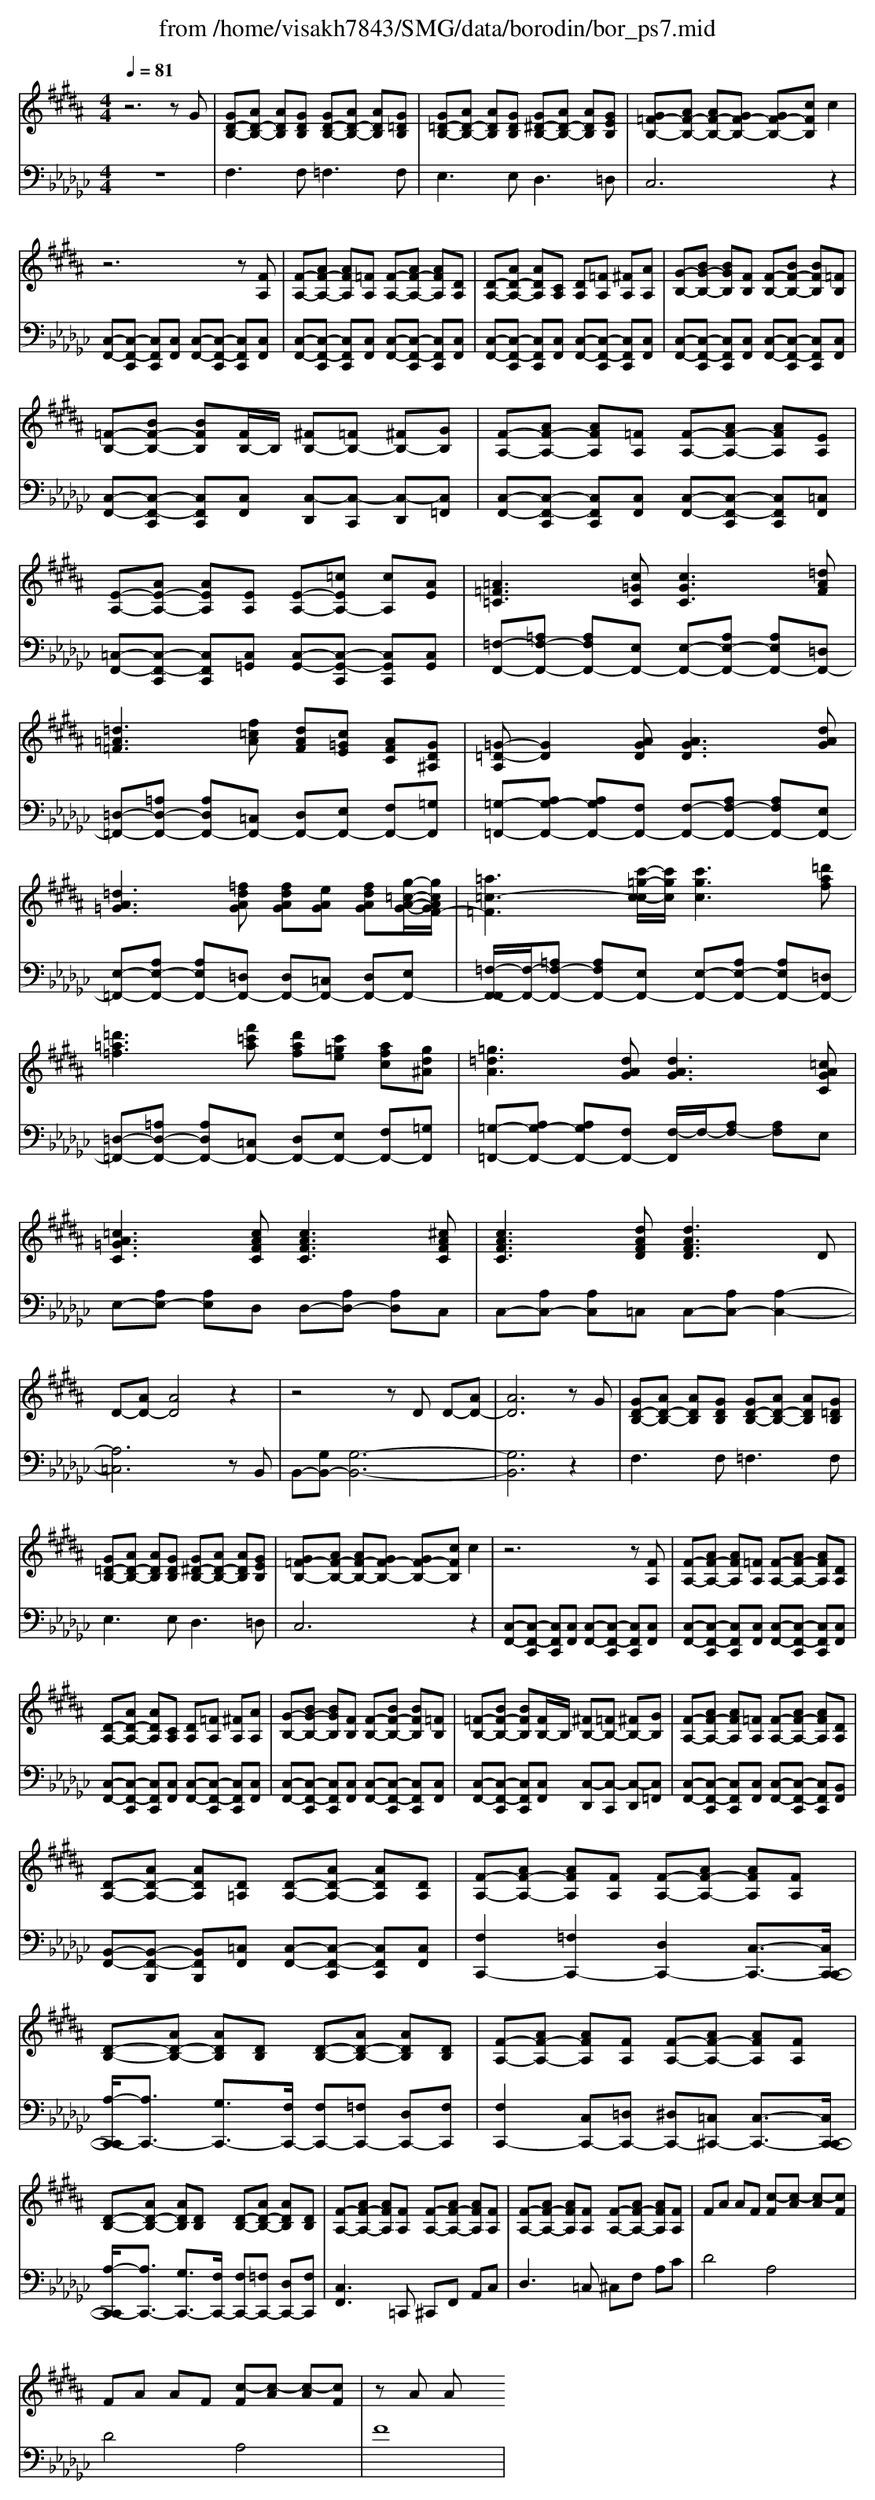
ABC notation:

X:1
T: from /home/visakh7843/SMG/data/borodin/bor_ps7.mid
M: 4/4
L: 1/8
Q:1/4=81
K:Gb % 6 flats
V:1
K:B % 449 sharps
z6 zG| \
[GD-B,-][AD-B,-] [ADB,][GDB,] [GD-B,-][AD-B,-] [ADB,][G=DB,]| \
[G=D-B,-][AD-B,-] [ADB,][GDB,] [G^D-B,-][AD-B,-] [ADB,][GEB,]| \
[G=F-B,-][AF-B,-] [AF-B,-][GF-B,-] [GF-B,-][cFB,] c2|
z6 z[FA,]| \
[F-A,-][AF-A,-] [AFA,][=FA,] [F-A,-][AF-A,-] [AFA,][DA,]| \
[D-A,-][AD-A,-] [ADA,][CA,] [DA,][=FA,] [^FA,][AA,]| \
[G-B,-][BG-B,-] [BGB,][FB,] [F-B,-][BF-B,-] [BFB,][=FB,]|
[=F-B,-][BF-B,-] [BFB,][FB,-]/2B,/2 [^FB,-][=FB,-] [^FB,-][GB,]| \
[F-A,-][AF-A,-] [AFA,][=FA,] [F-A,-][AF-A,-] [AFA,][EA,]| \
[E-A,-][AE-A,-] [AEA,][EA,] [E-A,-][=cEA,-] [cA,][AE]| \
[=A=F=C]3[c=GC] [cGC]3[=dAF]|
[=d=A=F]3[f=cA] [dAF][c=GE] [AFC][GD^A,]| \
[=G-=D-A,][GD]2[AGD] [AGD]3[dAG]| \
[=dA=G]3[=fdAG] [fdAG][eAG] [fdAG][g-=c-A-G-]/2[gcAGF-]/2| \
[=a=c-=F]3[c'-=g-c-c]/2[c'gc]/2 [c'gc]3[=d'af]|
[=d'=a=f]3[f'=c'a] [d'af][c'=ge] [afc][gd^A]| \
[=g=dA]3[dAG] [dAG]3[=cAGC]| \
[=cA=GC]3[cAFC] [cAFC]3[^cAFC]| \
[cAFC]3[dAFD] [dAFD]3D|
D-[AD-] [AD]4 z2| \
z4 zD D-[AD-]| \
[AD]6 zG| \
[GD-B,-][AD-B,-] [ADB,][GDB,] [GD-B,-][AD-B,-] [ADB,][G=DB,]|
[G=D-B,-][AD-B,-] [ADB,][GDB,] [G^D-B,-][AD-B,-] [ADB,][GEB,]| \
[G=F-B,-][AF-B,-] [AF-B,-][GF-B,-] [GF-B,-][cFB,] c2| \
z6 z[FA,]| \
[F-A,-][AF-A,-] [AFA,][=FA,] [F-A,-][AF-A,-] [AFA,][DA,]|
[D-A,-][AD-A,-] [ADA,][CA,] [DA,][=FA,] [^FA,][AA,]| \
[G-B,-][BG-B,-] [BGB,][FB,] [F-B,-][BF-B,-] [BFB,][=FB,]| \
[=F-B,-][BF-B,-] [BFB,][FB,-]/2B,/2 [^FB,-][=FB,-] [^FB,-][GB,]| \
[F-A,-][AF-A,-] [AFA,][=FA,] [F-A,-][AF-A,-] [AFA,][DA,]|
[D-A,-][AD-A,-] [ADA,][D=A,] [D-A,-][AD-A,-] [ADA,][DA,]| \
[F-A,-][AF-A,-] [AFA,][FA,] [F-A,-][AF-A,-] [AFA,][FA,]| \
[D-B,-][AD-B,-] [ADB,][DB,] [D-B,-][AD-B,-] [ADB,][DB,]| \
[F-A,-][AF-A,-] [AFA,][FA,] [F-A,-][AF-A,-] [AFA,][FA,]|
[D-B,-][AD-B,-] [ADB,][DB,] [D-B,-][AD-B,-] [ADB,][DB,]| \
[F-A,-][AF-A,-] [AFA,][FA,] [F-A,-][AF-A,-] [AFA,][FA,]| \
[F-A,-][AF-A,-] [AFA,][FA,] [F-A,-][AF-A,-] [AFA,][FA,]| \
FA AF [c-F][c-A] [c-A][cF]|
FA AF [c-F][c-A] [c-A][cF]| \
zA A
V:2
z8| \
F,3F,2<=F,2F,| \
E,3E,2<D,2=D,| \
C,6 z2|
[C,-F,,-][C,-F,,-C,,] [C,F,,C,,][C,F,,] [C,-F,,-][C,-F,,-C,,] [C,F,,C,,][C,F,,]| \
[C,-F,,-][C,-F,,-C,,] [C,F,,C,,][C,F,,] [C,-F,,-][C,-F,,-C,,] [C,F,,C,,][C,F,,]| \
[C,-F,,-][C,-F,,-C,,] [C,F,,C,,][C,F,,] [C,-F,,-][C,-F,,-C,,] [C,F,,C,,][C,F,,]| \
[C,-F,,-][C,-F,,-C,,] [C,F,,C,,][C,F,,] [C,-F,,-][C,-F,,-C,,] [C,F,,C,,][C,F,,]|
[C,-F,,-][C,-F,,-C,,] [C,F,,C,,][C,F,,] [C,-D,,][C,-C,,] [C,-D,,][C,=F,,]| \
[C,-F,,-][C,-F,,-C,,] [C,F,,C,,][C,F,,] [C,-F,,-][C,-F,,-C,,] [C,F,,C,,][=C,F,,]| \
[=C,-F,,-][C,-F,,-C,,] [C,F,,C,,][C,=G,,] [C,-G,,-][C,-G,,-C,,] [C,G,,C,,][C,G,,]| \
[=F,-F,,-][=A,F,-F,,-] [A,F,F,,-][E,F,,-] [E,-F,,-][A,E,-F,,-] [A,E,F,,-][=D,F,,-]|
[=D,-=F,,-][=A,D,-F,,-] [A,D,F,,-][=C,F,,-] [D,F,,-][E,F,,-] [F,F,,-][=G,F,,]| \
[=G,-=F,,-][A,G,-F,,-] [A,G,F,,-][F,F,,-] [F,-F,,-][A,F,-F,,-] [A,F,F,,-][E,F,,-]| \
[E,-=F,,-][A,E,-F,,-] [A,E,F,,-][=D,F,,-] [D,F,,-][=C,F,,-] [D,F,,-][E,F,,-]| \
[=F,-F,,-F,,]/2[F,-F,,-]/2[=A,F,-F,,-] [A,F,F,,-][E,F,,-] [E,-F,,-][A,E,-F,,-] [A,E,F,,-][=D,F,,-]|
[=D,-=F,,-][=A,D,-F,,-] [A,D,F,,-][=C,F,,-] [D,F,,-][E,F,,-] [F,F,,-][=G,F,,]| \
[=G,-=F,,-][A,G,-F,,-] [A,G,F,,-][F,F,,-] [F,-F,,]/2F,/2-[A,F,-] [A,F,]E,| \
E,-[A,E,-] [A,E,]D, D,-[A,D,-] [A,D,]C,| \
C,-[A,C,-] [A,C,]=C, C,-[A,C,-] [A,-C,-]2|
[A,=C,]6 zB,,| \
B,,-[G,B,,-] [G,-B,,-]6| \
[G,B,,]6 z2| \
F,3F,2<=F,2F,|
E,3E,2<D,2=D,| \
C,6 z2| \
[C,-F,,-][C,-F,,-C,,] [C,F,,C,,][C,F,,] [C,-F,,-][C,-F,,-C,,] [C,F,,C,,][C,F,,]| \
[C,-F,,-][C,-F,,-C,,] [C,F,,C,,][C,F,,] [C,-F,,-][C,-F,,-C,,] [C,F,,C,,][C,F,,]|
[C,-F,,-][C,-F,,-C,,] [C,F,,C,,][C,F,,] [C,-F,,-][C,-F,,-C,,] [C,F,,C,,][C,F,,]| \
[C,-F,,-][C,-F,,-C,,] [C,F,,C,,][C,F,,] [C,-F,,-][C,-F,,-C,,] [C,F,,C,,][C,F,,]| \
[C,-F,,-][C,-F,,-C,,] [C,F,,C,,][C,F,,] [C,-D,,][C,-C,,] [C,-D,,][C,=F,,]| \
[C,-F,,-][C,-F,,-C,,] [C,F,,C,,][C,F,,] [C,-F,,-][C,-F,,-C,,] [C,F,,C,,][B,,F,,]|
[B,,-F,,-][B,,-F,,-B,,,] [B,,F,,B,,,][=C,F,,] [C,-F,,-][C,-F,,-C,,] [C,F,,C,,][C,F,,]| \
[F,C,,-]2 [=F,C,,-]2 [D,C,,-]2 [C,-C,,-]3/2[C,C,,-C,,-]/2| \
[A,-C,,-C,,]/2[A,C,,-]3/2 [G,C,,-]3/2[F,C,,-]/2 [F,C,,-][=F,C,,-] [D,C,,-][F,C,,]| \
[F,C,,-]2 [C,C,,-][=D,C,,-] [^D,C,,-][=C,^C,,-] [C,-C,,-]3/2[C,C,,-C,,-]/2|
[A,-C,,-C,,]/2[A,C,,-]3/2 [G,C,,-]3/2[F,C,,-]/2 [F,C,,-][=F,C,,-] [D,C,,-][F,C,,]| \
[C,F,,]3=C,, ^C,,F,, A,,C,| \
D,3=C, ^C,F, A,C| \
D4 A,4|
D4 A,4| \
F8|
